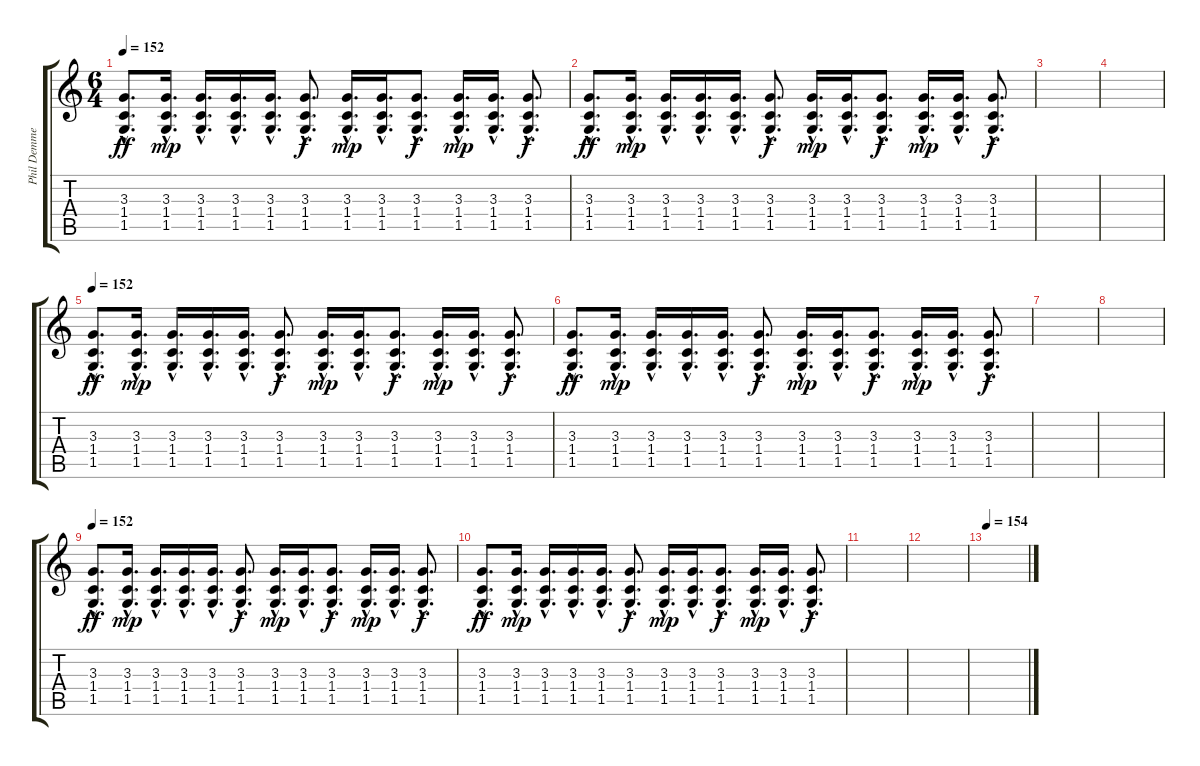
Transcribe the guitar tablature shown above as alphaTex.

\track ("Phil Demmel" "Phil Demme") {instrument acousticguitarsteel}
\staff {score tabs}
\tuning (Db4 Ab3 E3 B2 Gb2 B1) {hide}
\ts (6 4)
\tempo 152
\clef g2
\ks c
(3.3{hac} 1.4{hac} 1.5{hac}).8{d dy ff} (3.3{hac} 1.4{hac} 1.5{hac}).16{d dy mp} (3.3{hac} 1.4{hac} 1.5{hac}).16{d} (3.3{hac} 1.4{hac} 1.5{hac}).16{d} (3.3{hac} 1.4{hac} 1.5{hac}).16{d} (3.3{hac} 1.4{hac} 1.5{hac}).8{d dy f} (3.3{hac} 1.4{hac} 1.5{hac}).16{d dy mp} (3.3{hac} 1.4{hac} 1.5{hac}).16{d} (3.3{hac} 1.4{hac} 1.5{hac}).8{d dy f} (3.3{hac} 1.4{hac} 1.5{hac}).16{d dy mp} (3.3{hac} 1.4{hac} 1.5{hac}).16{d} (3.3{hac} 1.4{hac} 1.5{hac}).8{d dy f} |
(3.3{hac} 1.4{hac} 1.5{hac}).8{d dy ff} (3.3{hac} 1.4{hac} 1.5{hac}).16{d dy mp} (3.3{hac} 1.4{hac} 1.5{hac}).16{d} (3.3{hac} 1.4{hac} 1.5{hac}).16{d} (3.3{hac} 1.4{hac} 1.5{hac}).16{d} (3.3{hac} 1.4{hac} 1.5{hac}).8{d dy f} (3.3{hac} 1.4{hac} 1.5{hac}).16{d dy mp} (3.3{hac} 1.4{hac} 1.5{hac}).16{d} (3.3{hac} 1.4{hac} 1.5{hac}).8{d dy f} (3.3{hac} 1.4{hac} 1.5{hac}).16{d dy mp} (3.3{hac} 1.4{hac} 1.5{hac}).16{d} (3.3{hac} 1.4{hac} 1.5{hac}).8{d dy f} |
|
|
\tempo 152
(3.3{hac} 1.4{hac} 1.5{hac}).8{d dy ff} (3.3{hac} 1.4{hac} 1.5{hac}).16{d dy mp} (3.3{hac} 1.4{hac} 1.5{hac}).16{d} (3.3{hac} 1.4{hac} 1.5{hac}).16{d} (3.3{hac} 1.4{hac} 1.5{hac}).16{d} (3.3{hac} 1.4{hac} 1.5{hac}).8{d dy f} (3.3{hac} 1.4{hac} 1.5{hac}).16{d dy mp} (3.3{hac} 1.4{hac} 1.5{hac}).16{d} (3.3{hac} 1.4{hac} 1.5{hac}).8{d dy f} (3.3{hac} 1.4{hac} 1.5{hac}).16{d dy mp} (3.3{hac} 1.4{hac} 1.5{hac}).16{d} (3.3{hac} 1.4{hac} 1.5{hac}).8{d dy f} |
(3.3{hac} 1.4{hac} 1.5{hac}).8{d dy ff} (3.3{hac} 1.4{hac} 1.5{hac}).16{d dy mp} (3.3{hac} 1.4{hac} 1.5{hac}).16{d} (3.3{hac} 1.4{hac} 1.5{hac}).16{d} (3.3{hac} 1.4{hac} 1.5{hac}).16{d} (3.3{hac} 1.4{hac} 1.5{hac}).8{d dy f} (3.3{hac} 1.4{hac} 1.5{hac}).16{d dy mp} (3.3{hac} 1.4{hac} 1.5{hac}).16{d} (3.3{hac} 1.4{hac} 1.5{hac}).8{d dy f} (3.3{hac} 1.4{hac} 1.5{hac}).16{d dy mp} (3.3{hac} 1.4{hac} 1.5{hac}).16{d} (3.3{hac} 1.4{hac} 1.5{hac}).8{d dy f} |
|
|
\tempo 156
\tempo 152
(3.3{hac} 1.4{hac} 1.5{hac}).8{d dy ff} (3.3{hac} 1.4{hac} 1.5{hac}).16{d dy mp} (3.3{hac} 1.4{hac} 1.5{hac}).16{d} (3.3{hac} 1.4{hac} 1.5{hac}).16{d} (3.3{hac} 1.4{hac} 1.5{hac}).16{d} (3.3{hac} 1.4{hac} 1.5{hac}).8{d dy f} (3.3{hac} 1.4{hac} 1.5{hac}).16{d dy mp} (3.3{hac} 1.4{hac} 1.5{hac}).16{d} (3.3{hac} 1.4{hac} 1.5{hac}).8{d dy f} (3.3{hac} 1.4{hac} 1.5{hac}).16{d dy mp} (3.3{hac} 1.4{hac} 1.5{hac}).16{d} (3.3{hac} 1.4{hac} 1.5{hac}).8{d dy f} |
(3.3{hac} 1.4{hac} 1.5{hac}).8{d dy ff} (3.3{hac} 1.4{hac} 1.5{hac}).16{d dy mp} (3.3{hac} 1.4{hac} 1.5{hac}).16{d} (3.3{hac} 1.4{hac} 1.5{hac}).16{d} (3.3{hac} 1.4{hac} 1.5{hac}).16{d} (3.3{hac} 1.4{hac} 1.5{hac}).8{d dy f} (3.3{hac} 1.4{hac} 1.5{hac}).16{d dy mp} (3.3{hac} 1.4{hac} 1.5{hac}).16{d} (3.3{hac} 1.4{hac} 1.5{hac}).8{d dy f} (3.3{hac} 1.4{hac} 1.5{hac}).16{d dy mp} (3.3{hac} 1.4{hac} 1.5{hac}).16{d} (3.3{hac} 1.4{hac} 1.5{hac}).8{d dy f} |
|
|
\tempo 154
